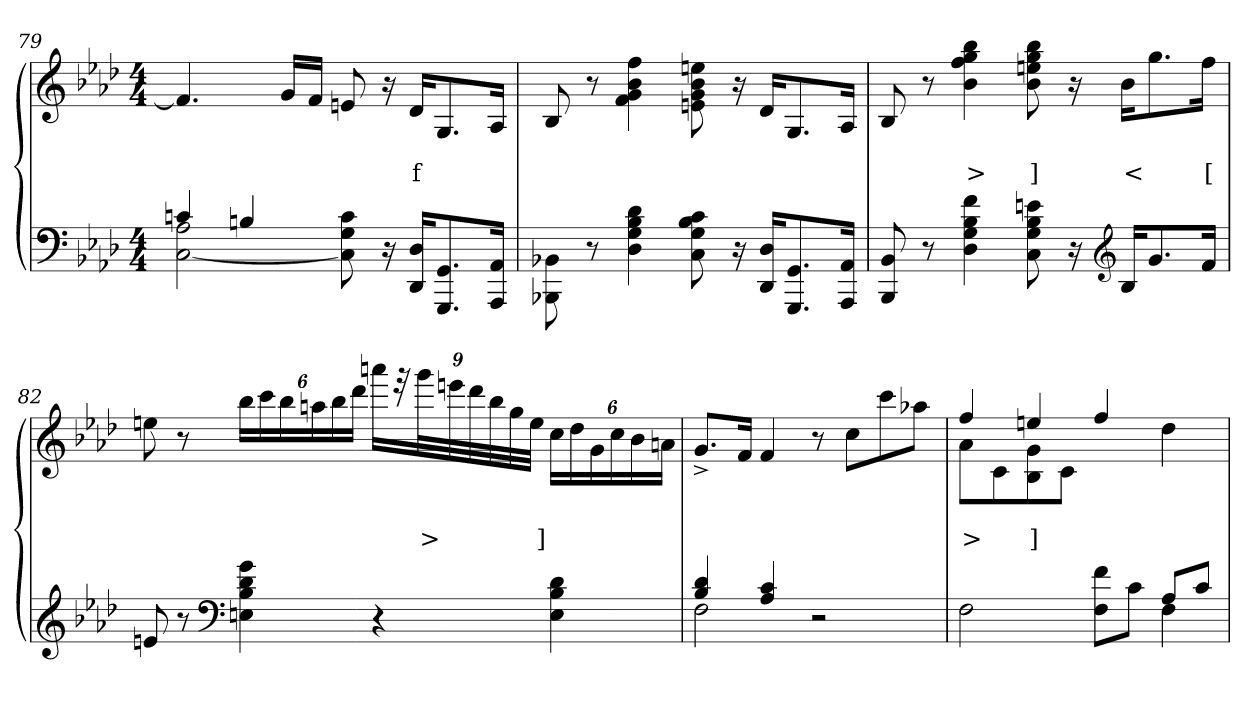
**kern	**kern	**text	**text
*part2	*part1	*part1	*part1
*staff2	*staff1	*staff1	*staff1
*clefF4	*clefG2	*	*
*k[b-e-a-d-]	*k[b-e-a-d-]	*	*
*M4/4	*M4/4	*	*
=79	=79	=79	=79
*^	*	*	*
4cn	2A- [2C	4.f]	.	.
4Bn	.	.	.	.
.	.	16gLL	.	.
.	.	16fJJ	.	.
2ryy	8c 8G 8C]	8en	.	.
.	16r	16r	.	.
.	16D- 16DD-KL	16d-\KL	.	f
.	8.GG 8.GGG	8.G/	.	.
.	16AA- 16AAA-Jk	16A-/Jk	.	.
*v	*v	*	*	*
=80	=80	=80	=80
8BB-X\ 8BBB-X\	8B-	.	.
8r	8r	.	.
4d- 4B- 4G 4D-	4ff 4b- 4g 4f	.	.
8c 8B- 8G 8C	8een\ 8b-\ 8g\ 8en\	.	.
16r	16r	.	.
16D- 16DD-KL	16d-\KL	.	.
8.GG 8.GGG	8.G/	.	.
16AA- 16AAA-Jk	16A-/Jk	.	.
=81	=81	=81	=81
8BB- 8BBB-	8B-	.	.
8r	8r	.	.
4f 4B- 4G 4D-	4bb- 4gg 4ff 4b-	.	>
8en 8B- 8G 8C	8bb- 8gg 8een 8b-	.	]
16r	16r	.	.
*clefG2	*	*	*
16B-KL	16b-KL	.	<
8.g	8.gg	.	.
16fJk	16ffJk	.	[
=82	=82	=82	=82
8en	8een	.	.
8r	8r	.	.
*clefF4	*	*	*
4g 4d- 4B- 4En	24bb-LL	.	.
.	24ccc	.	.
.	24bb-	.	.
.	24aan	.	.
.	24bb-	.	.
.	24ddd-JJ	.	.
4r	18aaanLL	.	.
.	36r	.	.
.	36ggg	.	>
.	36eeen	.	.
.	36ddd-	.	.
.	36bb-	.	.
.	36gg	.	.
.	36eeJJ	.	.
4d- 4B- 4E	24ccLL	.	]
.	24dd-	.	.
.	24g	.	.
.	24cc	.	.
.	24b-	.	.
.	24anJJ	.	.
=83	=83	=83	=83
*^	*	*	*
4d- 4B-	2F	8.g^>L	.	.
.	.	16fJk	.	.
4c 4A-	.	4f	.	.
2ryy	2r	8r	.	.
.	.	8ccL	.	.
.	.	8ccc	.	.
.	.	8aa-XJ	.	.
=84	=84	=84	=84	=84
*	*	*^	*	*
2.ryy	2F	4ff	8a-L	.	>
.	.	.	8c	.	.
.	.	4een	8g 8B-	.	]
.	.	.	8cJ	.	.
.	8f 8FL	4ff/	4ryy	.	.
.	8cJ	.	.	.	.
8A-L	4F	4ryy	4dd-	.	.
8cJ	.	.	.	.	.
*v	*v	*	*	*	*
*	*v	*v	*	*
=	=	=	=
*-	*-	*-	*-
